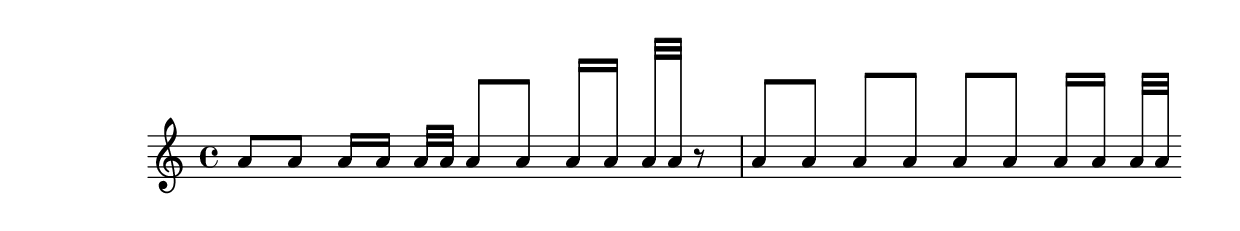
%% Do not edit this file; it is automatically
%% generated from LSR http://lsr.dsi.unimi.it
%% This file is in the public domain.
\version "2.13.20"

\header {
  lsrtags = "pitches, tweaks-and-overrides"

%% Translation of GIT committish: e0aa246e0ed1a86dc41a99ab79bff822d3320aa7
  texidoces = "
Se puede variar la longitud de las plicas de las figuras unidas por
una barra mediante la sobreescritura de la propiedad
@code{beamed-lengths} de los detalles (@code{details}) del objeto
@code{Stem}.  Si se utiliza un solo valor como argumento, la longitud
se aplica a todas las plicas.  Si se usan varios argumentos, el
primero se aplica a las corcheas, el sgundo a las semicorcheas y así
sucesivamente.  El último argumento también se aplica a todas las
figuras que son mmás cortas que la longitud de la figura del último
argumento.  También se pueden usar argumentos no enteros.

"

doctitlees = "Alterar la longitud de las plicas unidas por una barra"



  texidoc = "
Stem lengths on beamed notes can be varied by overriding the
@code{beamed-lengths} property of the @code{details} of the
@code{Stem}.  If a single value is used as an argument, the length
applies to all stems.  When multiple arguments are used, the first
applies to eighth notes, the second to sixteenth notes and so on.  The
final argument also applies to all notes shorter than the note length
of the final argument.  Non-integer arguments may also be used.

"
  doctitle = "Altering the length of beamed stems"
} % begin verbatim

\relative c'' {
  \override Stem #'details #'beamed-lengths = #'(2)
  a8[ a] a16[ a] a32[ a]
  \override Stem #'details #'beamed-lengths = #'(8 10 12)
  a8[ a] a16[ a] a32[ a] r8
  \override Stem #'details #'beamed-lengths = #'(8)
  a8[ a]
  \override Stem #'details #'beamed-lengths = #'(8.5)
  a8[ a]
  \revert Stem #'details
  a8[ a] a16[ a] a32[ a]
}

